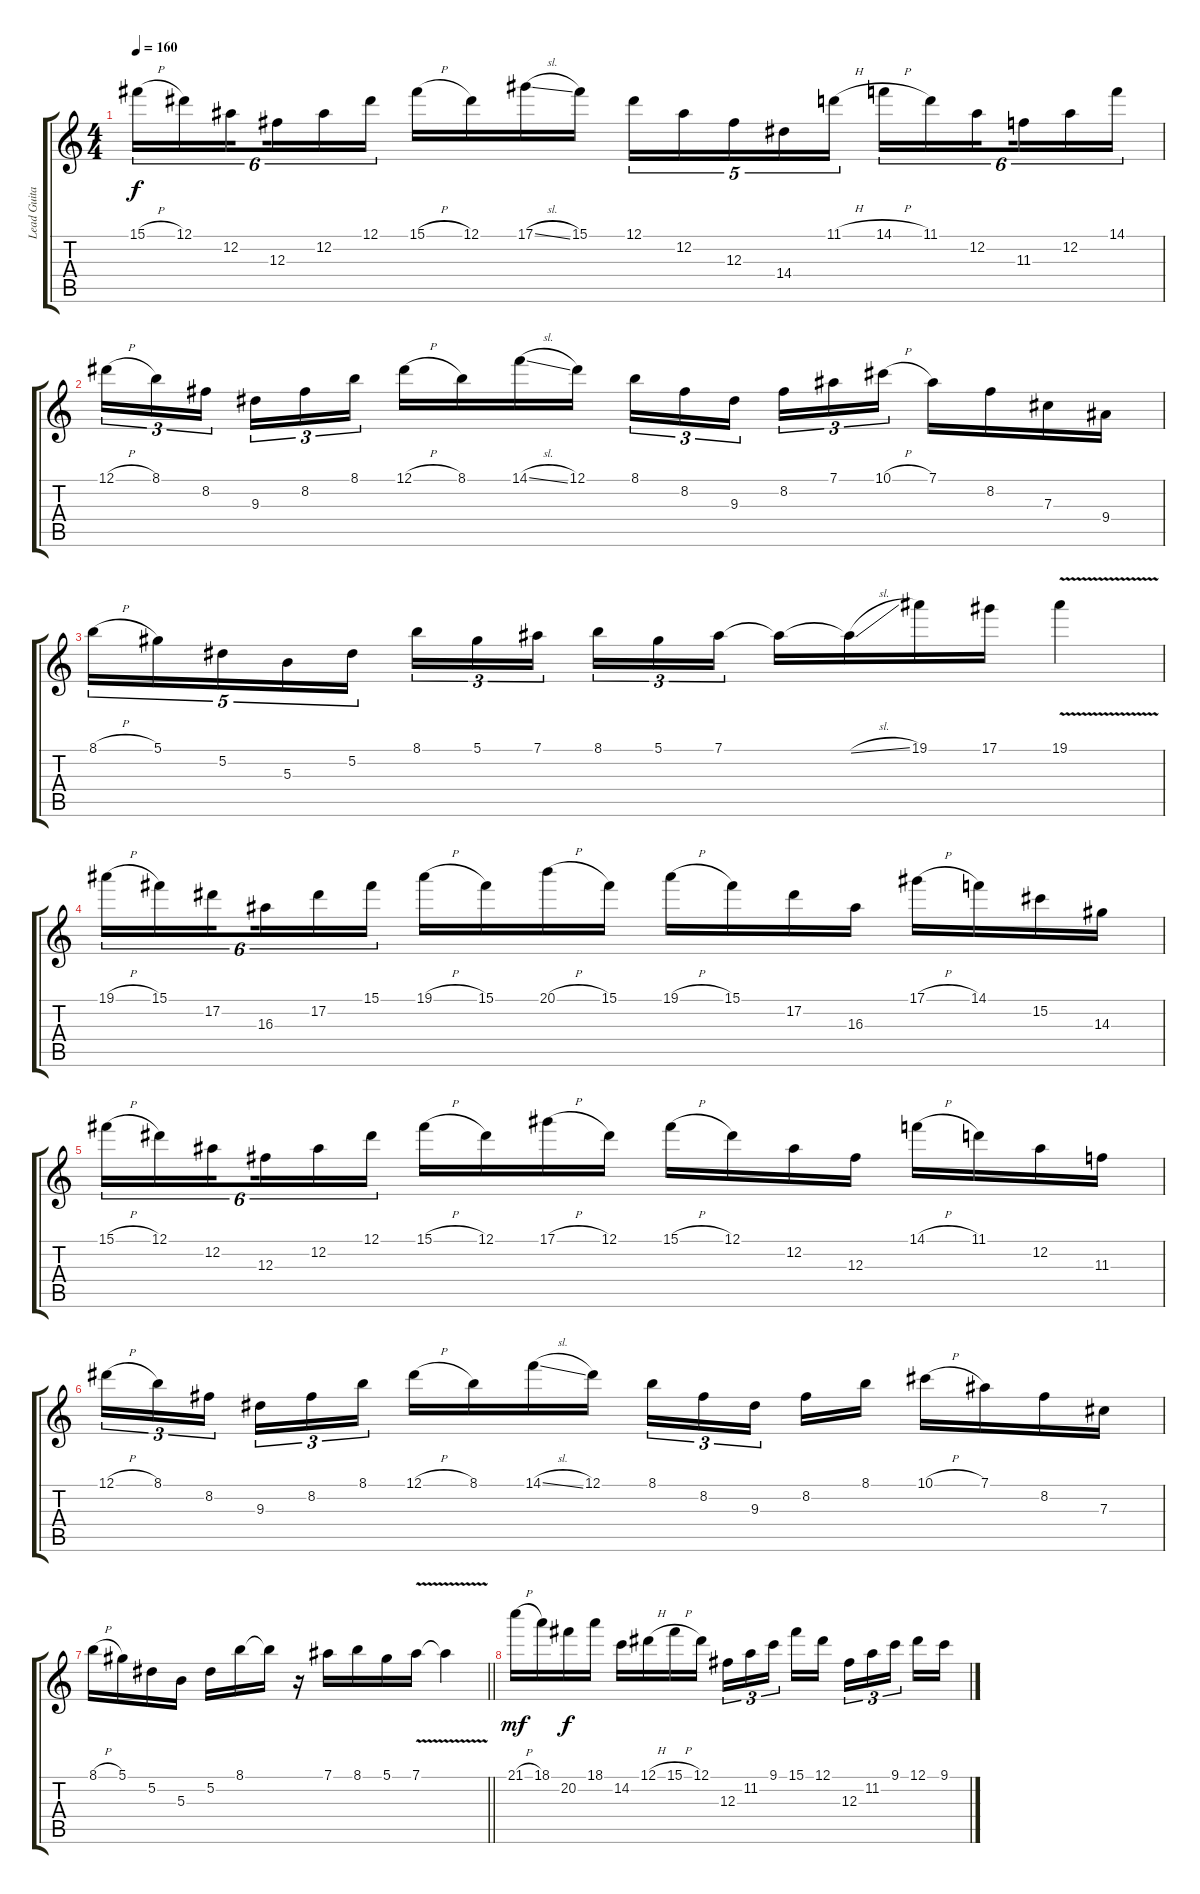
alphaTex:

\track ("Lead Guitar" "Lead Guita") {instrument overdrivenguitar}
\staff {score tabs}
\tuning (Eb4 Bb3 Gb3 Db3 Ab2 Eb2) {hide}
\ts (4 4)
\tempo 160
\clef g2
\ks c
15.1{h}.16{tu (6 4) dy f} 12.1.16{tu (6 4)} 12.2.16{tu (6 4) beam splitsecondary} 12.3.16{tu (6 4)} 12.2.16{tu (6 4)} 12.1.16{tu (6 4)} 15.1{h}.16 12.1.16 17.1{sl}.16 15.1.16 12.1.16{tu (5 4)} 12.2.16{tu (5 4)} 12.3.16{tu (5 4)} 14.4.16{tu (5 4)} 11.1{h}.16{tu (5 4)} 14.1{h}.16{tu (6 4)} 11.1.16{tu (6 4)} 12.2.16{tu (6 4) beam splitsecondary} 11.3.16{tu (6 4)} 12.2.16{tu (6 4)} 14.1.16{tu (6 4)} |
12.1{h}.16{tu (3 2)} 8.1.16{tu (3 2)} 8.2.16{tu (3 2) beam splitsecondary} 9.3.16{tu (3 2)} 8.2.16{tu (3 2)} 8.1.16{tu (3 2)} 12.1{h}.16 8.1.16 14.1{sl}.16 12.1.16 8.1.16{tu (3 2)} 8.2.16{tu (3 2)} 9.3.16{tu (3 2) beam splitsecondary} 8.2.16{tu (3 2)} 7.1.16{tu (3 2)} 10.1{h}.16{tu (3 2)} 7.1.16 8.2.16 7.3.16 9.4.16 |
8.1{h}.16{tu (5 4)} 5.1.16{tu (5 4)} 5.2.16{tu (5 4)} 5.3.16{tu (5 4)} 5.2.16{tu (5 4)} 8.1.16{tu (3 2)} 5.1.16{tu (3 2)} 7.1.16{tu (3 2) beam splitsecondary} 8.1.16{tu (3 2)} 5.1.16{tu (3 2)} 7.1.16{tu (3 2)} 7.1{t}.16 7.1{sl t}.16 19.1.16 17.1.16 19.1{v}.4 |
19.1{h}.16{tu (6 4)} 15.1.16{tu (6 4)} 17.2.16{tu (6 4) beam splitsecondary} 16.3.16{tu (6 4)} 17.2.16{tu (6 4)} 15.1.16{tu (6 4)} 19.1{h}.16 15.1.16 20.1{h}.16 15.1.16 19.1{h}.16 15.1.16 17.2.16 16.3.16 17.1{h}.16 14.1.16 15.2.16 14.3.16 |
15.1{h}.16{tu (6 4)} 12.1.16{tu (6 4)} 12.2.16{tu (6 4) beam splitsecondary} 12.3.16{tu (6 4)} 12.2.16{tu (6 4)} 12.1.16{tu (6 4)} 15.1{h}.16 12.1.16 17.1{h}.16 12.1.16 15.1{h}.16 12.1.16 12.2.16 12.3.16 14.1{h}.16 11.1.16 12.2.16 11.3.16 |
12.1{h}.16{tu (3 2)} 8.1.16{tu (3 2)} 8.2.16{tu (3 2) beam splitsecondary} 9.3.16{tu (3 2)} 8.2.16{tu (3 2)} 8.1.16{tu (3 2)} 12.1{h}.16 8.1.16 14.1{sl}.16 12.1.16 8.1.16{tu (3 2)} 8.2.16{tu (3 2)} 9.3.16{tu (3 2) beam splitsecondary} 8.2.16 8.1.16 10.1{h}.16 7.1.16 8.2.16 7.3.16 |
\barLineRight lightlight
8.1{h}.16 5.1.16 5.2.16 5.3.16 5.2.16 8.1.16 8.1{t}.16 r.16 7.1.16 8.1.16 5.1.16 7.1{v}.16 7.1{t}.4 |
\ks aminor
21.1{h}.16{dy mf} 18.1.16 20.2.16{dy f} 18.1.16 14.2.16 12.1{h}.16 15.1{h}.16 12.1.16 12.3.16{tu (3 2)} 11.2.16{tu (3 2)} 9.1.16{tu (3 2) beam splitsecondary} 15.1.16 12.1.16 12.3.16{tu (3 2)} 11.2.16{tu (3 2)} 9.1.16{tu (3 2) beam splitsecondary} 12.1.16 9.1.16
